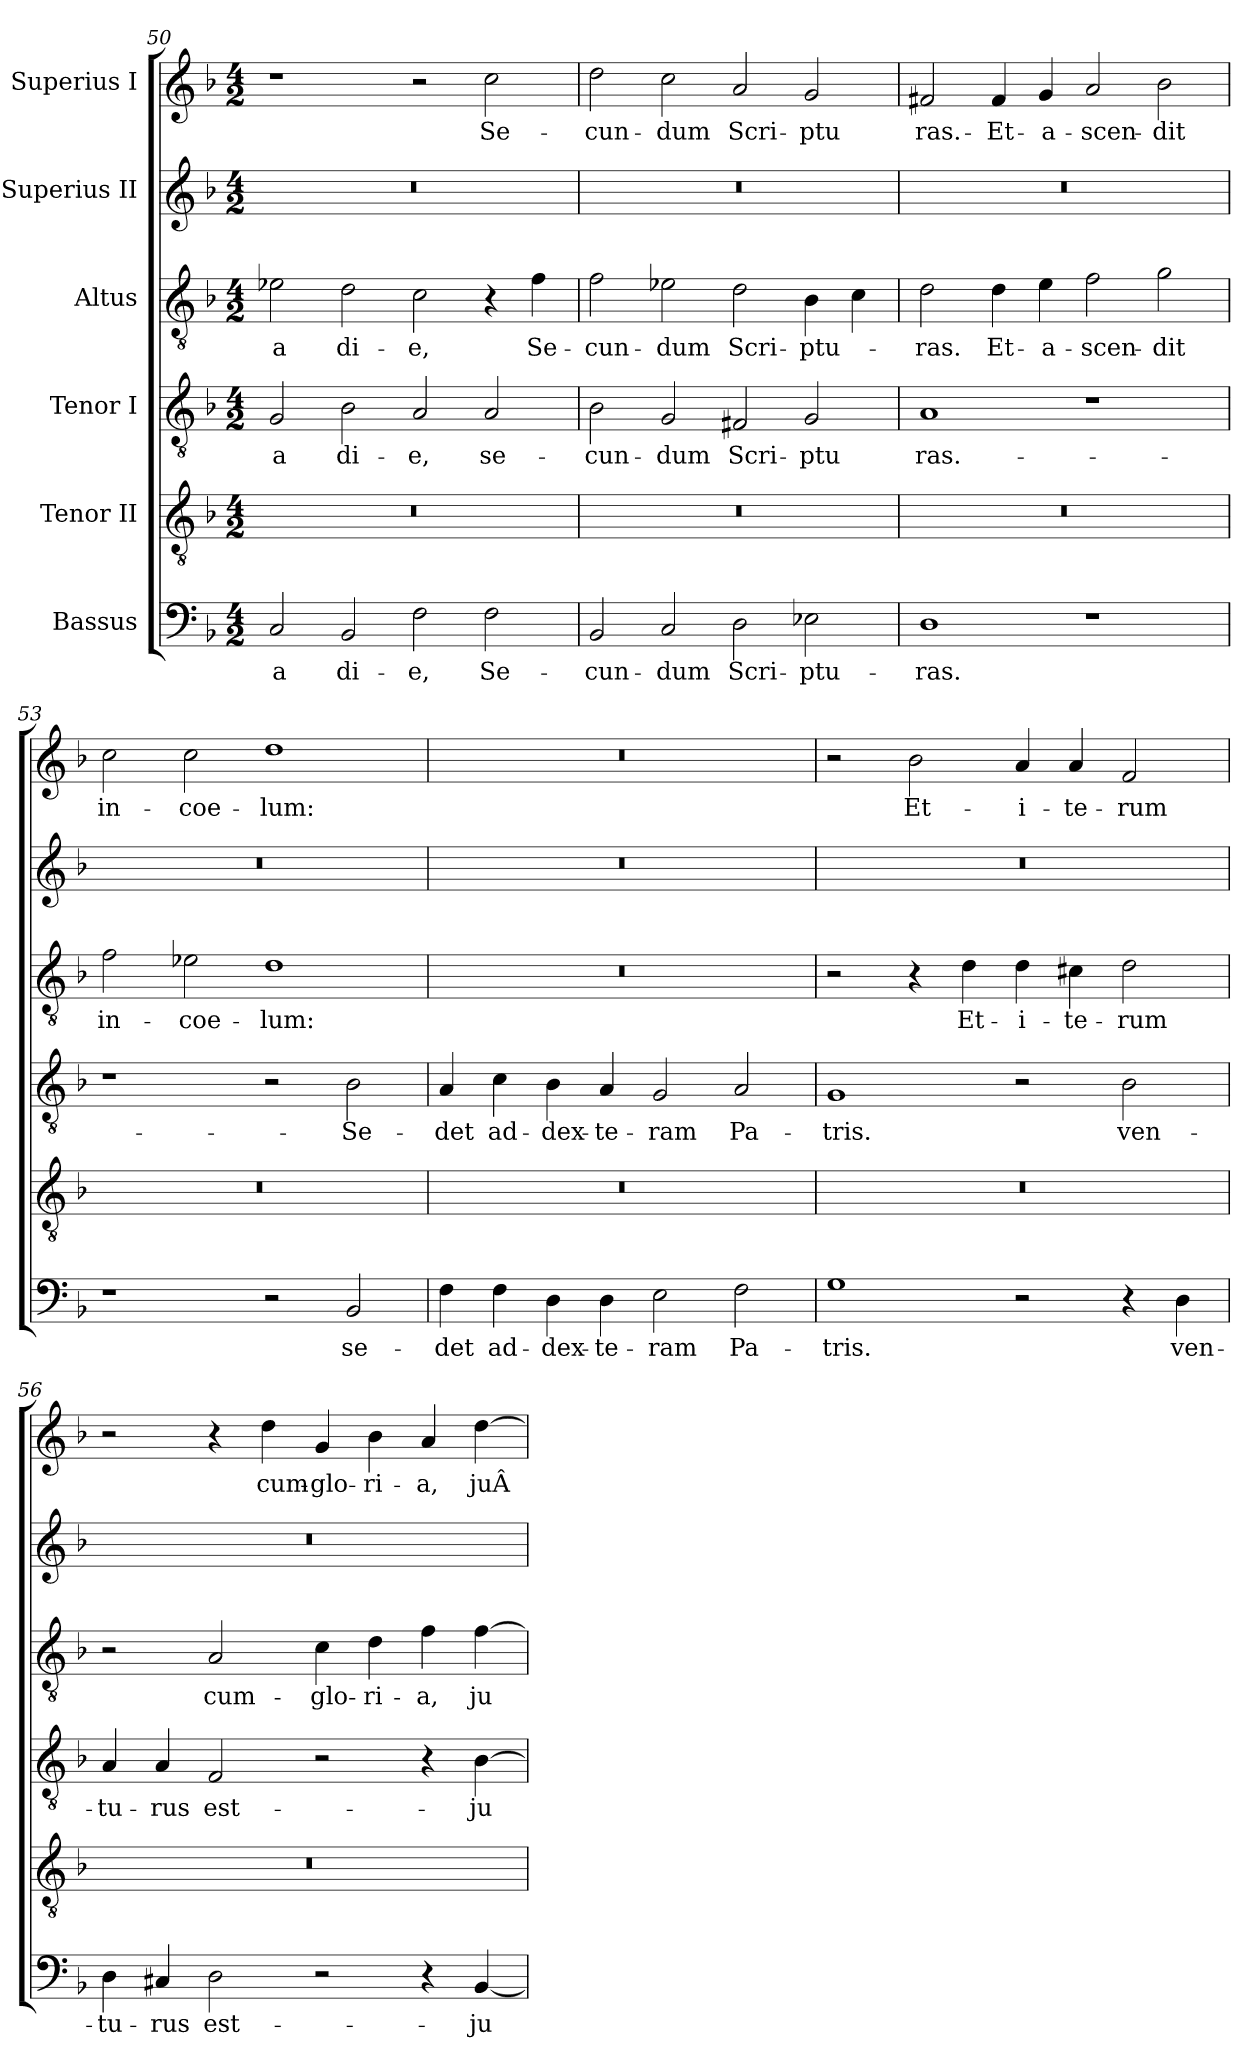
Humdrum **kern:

**kern	**text	**kern	**kern	**text	**kern	**text	**kern	**kern	**text
*part6	*part6	*part5	*part4	*part4	*part3	*part3	*part2	*part1	*part1
*staff6	*staff6	*staff5	*staff4	*staff4	*staff3	*staff3	*staff2	*staff1	*staff1
*I"Bassus	*	*I"Tenor II	*I"Tenor I	*	*I"Altus	*	*I"Superius II	*I"Superius I	*
*clefF4	*	*clefGv2	*clefGv2	*	*clefGv2	*	*clefG2	*clefG2	*
*k[b-]	*	*k[b-]	*k[b-]	*	*k[b-]	*	*k[b-]	*k[b-]	*
*M4/2	*	*M4/2	*M4/2	*	*M4/2	*	*M4/2	*M4/2	*
=50	=50	=50	=50	=50	=50	=50	=50	=50	=50
2C/	-a	0r	2G/	-a	2e-X\	-a	0r	1r	.
2BB-/	di-	.	2B-\	di-	2d\	di-	.	.	.
2F\	-e,	.	2A/	-e,	2c\	-e,	.	2r	.
2F\	Se-	.	2A/	se-	4r	.	.	2cc\	Se-
.	.	.	.	.	4f\	Se-	.	.	.
=51	=51	=51	=51	=51	=51	=51	=51	=51	=51
2BB-/	-cun-	0r	2B-\	-cun-	2f\	-cun-	0r	2dd\	-cun-
2C/	-dum	.	2G/	-dum	2e-X\	-dum	.	2cc\	-dum
2D\	Scri-	.	2F#X/	Scri-	2d\	Scri-	.	2a/	Scri-
2E-X\	-ptu-	.	2G/	-ptu	4B-\	-ptu-	.	2g/	-ptu
.	.	.	.	.	4c\	.	.	.	.
=52	=52	=52	=52	=52	=52	=52	=52	=52	=52
1D\	-ras.	0r	1A/	ras.-	2d\	-ras.	0r	2f#X/	ras.-
.	.	.	.	.	4d\	Et-	.	4f#/	Et-
.	.	.	.	.	4e\	a-	.	4g/	a-
1r	.	.	1r	.	2f\	-scen-	.	2a/	-scen-
.	.	.	.	.	2g\	-dit	.	2b-\	-dit
=53	=53	=53	=53	=53	=53	=53	=53	=53	=53
1r	.	0r	1r	.	2f\	in-	0r	2cc\	in-
.	.	.	.	.	2e-X\	coe-	.	2cc\	coe-
2r	.	.	2r	.	1d/	-lum:	.	1dd/	-lum:
2BB-/	se-	.	2B-\	Se-	.	.	.	.	.
=54	=54	=54	=54	=54	=54	=54	=54	=54	=54
4F\	-det	0r	4A/	-det	0r	.	0r	0r	.
4F\	ad-	.	4c\	ad-	.	.	.	.	.
4D\	dex-	.	4B-\	dex-	.	.	.	.	.
4D\	-te-	.	4A/	-te-	.	.	.	.	.
2E\	-ram	.	2G/	-ram	.	.	.	.	.
2F\	Pa-	.	2A/	Pa-	.	.	.	.	.
=55	=55	=55	=55	=55	=55	=55	=55	=55	=55
1G/	-tris.	0r	1G/	-tris.	2r	.	0r	2r	.
.	.	.	.	.	4r	.	.	2b-\	Et-
.	.	.	.	.	4d\	Et-	.	.	.
2r	.	.	2r	.	4d\	i-	.	4a/	i-
.	.	.	.	.	4c#X\	-te-	.	4a/	-te-
4r	.	.	2B-\	ven-	2d\	-rum	.	2f/	-rum
4D\	ven-	.	.	.	.	.	.	.	.
=56	=56	=56	=56	=56	=56	=56	=56	=56	=56
4D\	-tu-	0r	4A/	-tu-	2r	.	0r	2r	.
4C#X/	-rus	.	4A/	-rus	.	.	.	.	.
2D\	est-	.	2F/	est-	2A/	cum-	.	4r	.
.	.	.	.	.	.	.	.	4dd\	cum-
2r	.	.	2r	.	4c\	glo-	.	4g/	glo-
.	.	.	.	.	4d\	-ri-	.	4b-\	-ri-
4r	.	.	4r	.	4f\	-a,	.	4a/	-a,
[4BB-/	ju-	.	[4B-\	ju-	[4f\	ju-	.	[4dd\	juÂ­-
=	=	=	=	=	=	=	=	=	=
*-	*-	*-	*-	*-	*-	*-	*-	*-	*-
